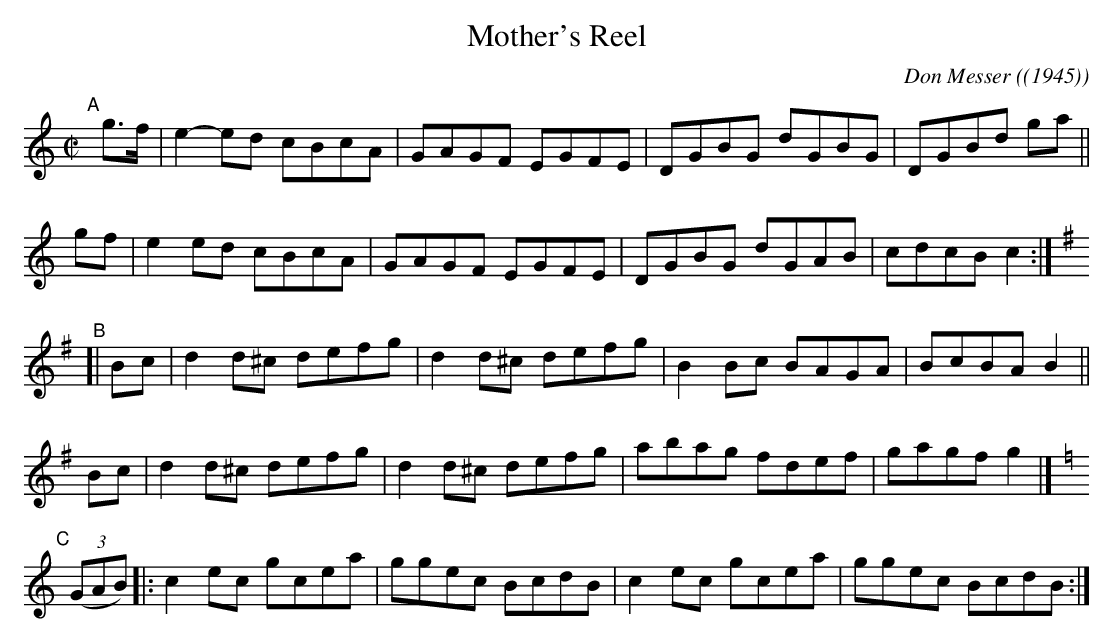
X:1
T: Mother's Reel
O:(1945)
C: Don Messer
M: C|
L: 1/8
K: C
"^A"[|]\
g>f | e2-ed cBcA | GAGF EGFE | DGBG dGBG | DGBd ga ||
gf  | e2ed  cBcA | GAGF EGFE | DGBG dGAB | cdcB c2 :|[K:G]
"^B"[|\
Bc | d2d^c defg | d2d^c defg | B2Bc BAGA | BcBA B2 ||
Bc | d2d^c defg | d2d^c defg | abag fdef | gagf g2 |][K:=f][K:C]
"^C"[|]\
((3GAB) |: c2ec gcea | ggec BcdB | c2ec gcea | ggec BcdB :|
